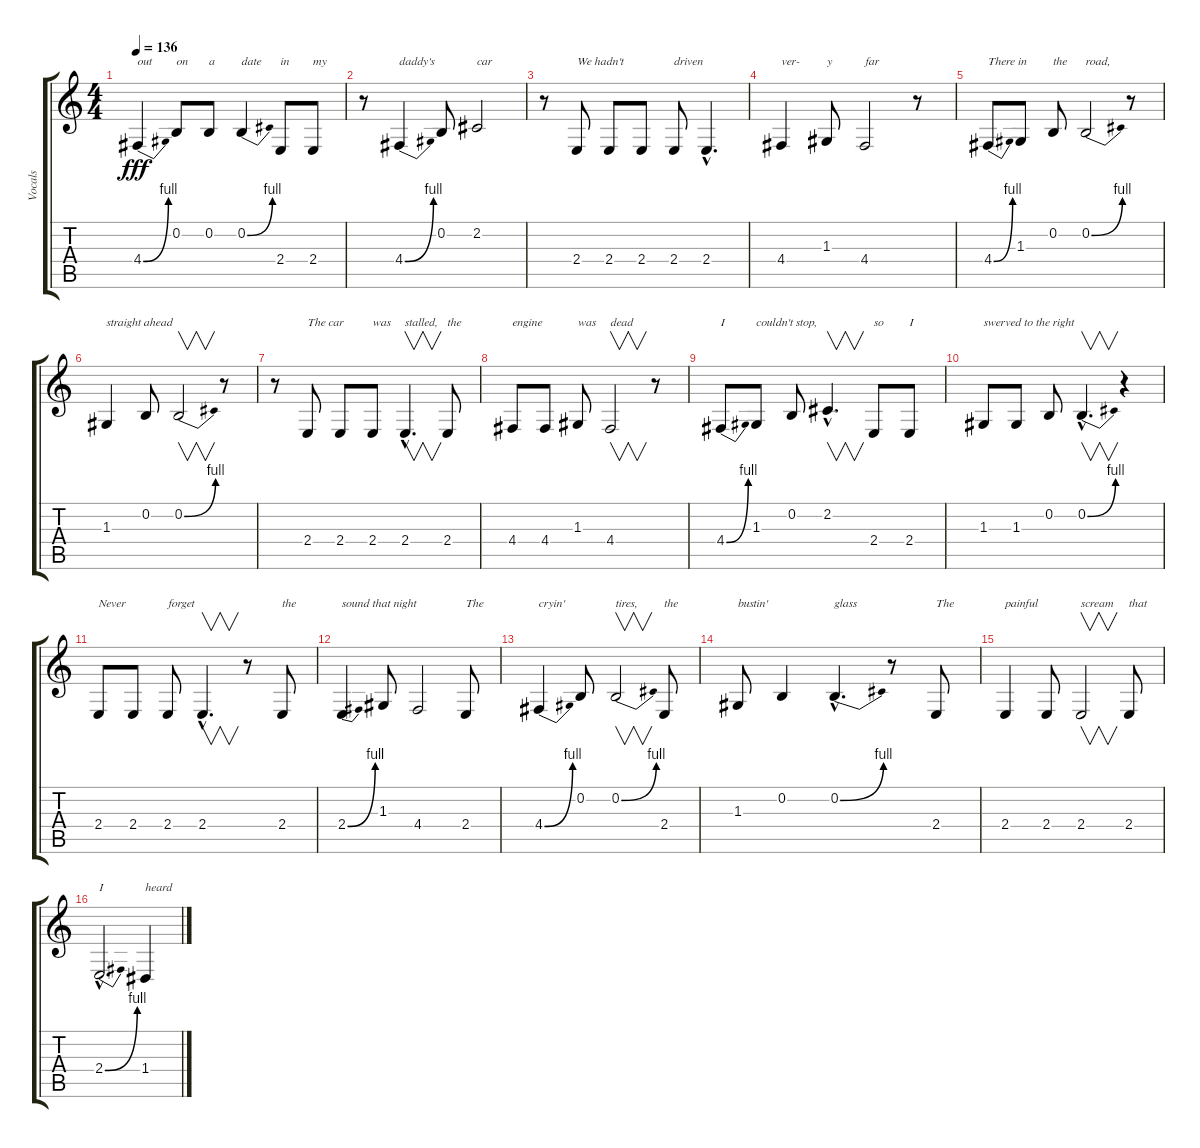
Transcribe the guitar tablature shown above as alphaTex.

\track ("Vocals" "Vocals") {instrument tenorsax}
\staff {score tabs}
\tuning (E4 B3 G3 D3 A2 E2) {hide}
\ts (4 4)
\tempo 136
\clef g2
\ks c
4.4{be (bend 0 0 60 4)}.4{txt "out" dy fff} 0.2.8{txt "on"} 0.2.8{txt "a"} 0.2{be (bend 0 0 60 4)}.4{txt "date"} 2.4.8{txt "in"} 2.4.8{txt "my"} |
r.8 4.4{be (bend 0 0 60 4)}.4{txt "daddy's"} 0.2.8 2.2.2{txt "car"} |
r.8 2.4.8{txt "We hadn't"} 2.4.8 2.4.8 2.4.8{txt "driven"} 2.4{hac}.4{d} |
4.4.4{txt "ver-"} 1.3.8{txt "y"} 4.4.2{txt "far"} r.8 |
4.4{be (bend 0 0 60 4)}.8{txt "There in"} 1.3.8 0.2.8{txt "the"} 0.2{be (bend 0 0 60 4)}.2{txt "road,"} r.8 |
1.3.4{txt "straight ahead"} 0.2.8 0.2{be (bend 0 0 60 4)}.2{v} r.8 |
r.8 2.4.8{txt "The car"} 2.4.8 2.4.8{txt "was"} 2.4{hac}.4{v d txt "stalled, "} 2.4.8{txt "the"} |
4.4.8{txt "engine"} 4.4.8 1.3.8{txt "was"} 4.4.2{v txt "dead"} r.8 |
4.4{be (bend 0 0 60 4)}.8{txt "I"} 1.3.8{txt "couldn't stop,"} 0.2.8 2.2{hac}.4{v d} 2.4.8{txt "so"} 2.4.8{txt "I"} |
1.3.8{txt "swerved to the right"} 1.3.8 0.2.8 0.2{be (bend 0 0 60 4) hac}.4{v d} r.4 |
2.4.8{txt "Never"} 2.4.8 2.4.8{txt "forget"} 2.4{hac}.4{v d} r.8 2.4.8{txt "the"} |
2.4{be (bend 0 0 60 4)}.4{txt "sound that night"} 1.3.8 4.4.2 2.4.8{txt "The"} |
4.4{be (bend 0 0 60 4)}.4{txt "cryin'"} 0.2.8 0.2{be (bend 0 0 60 4)}.2{v txt "tires, "} 2.4.8{txt "the"} |
1.3.8{txt "bustin'"} 0.2.4 0.2{be (bend 0 0 60 4) hac}.4{d txt "glass"} r.8 2.4.8{txt "The"} |
2.4.4{txt "painful"} 2.4.8 2.4.2{v txt "scream"} 2.4.8{txt "that"} |
2.4{be (bend 0 0 60 4) hac}.2{d txt "I"} 1.4.4{txt "heard"}
